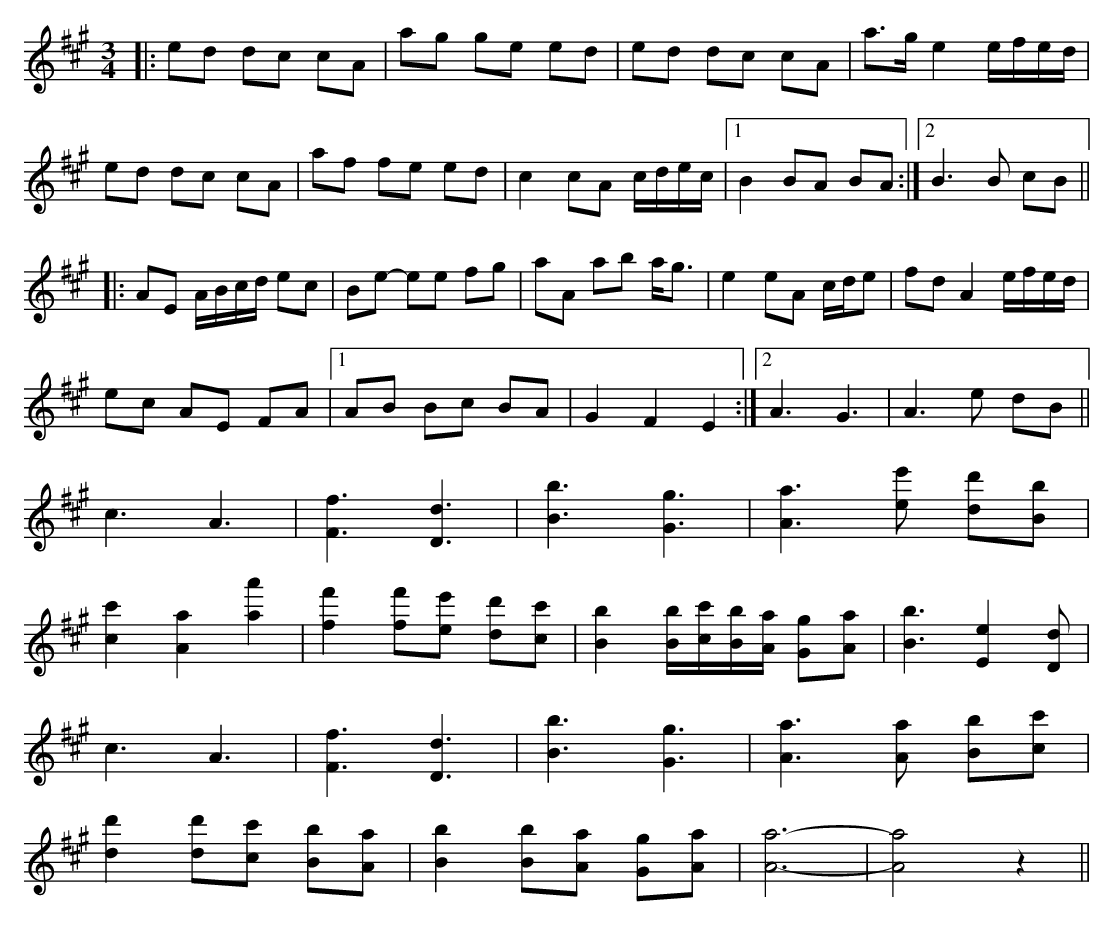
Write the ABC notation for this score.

X:1
M:3/4
K:A
|:ed dc cA|ag ge ed|ed dc cA|a>g e2 e/f/e/d/|
ed dc cA|af fe ed|c2 cA c/d/e/c/|1 B2 BA BA:|2 B3 B cB||
|:AE A/B/c/d/ ec|Be- ee fg|aA ab a<g|e2 eA c/d/e|fd A2 e/f/e/d/|
ec AE FA|1 AB Bc BA|G2 F2 E2:|2 A3 G3| A3 e dB||
c3 A3|[Ff]3 [Dd]3|[Bb]3 [Gg]3| [Aa]3 [ee'] [dd'][Bb]|
[cc']2 [Aa]2 [aa']2|[ff']2 [ff'][ee'] [dd'][cc']| [Bb]2 [Bb]/[cc']/[Bb]/[Aa]/ [Gg][Aa]|[Bb]3 [Ee]2 [Dd]|
c3 A3|[Ff]3 [Dd]3|[Bb]3 [Gg]3|[Aa]3 [Aa] [Bb][cc']|
[dd']2 [dd'][cc'] [Bb][Aa]|[Bb]2 [Bb][Aa] [Gg][Aa]|[Aa]6-|[Aa]4 z2||
